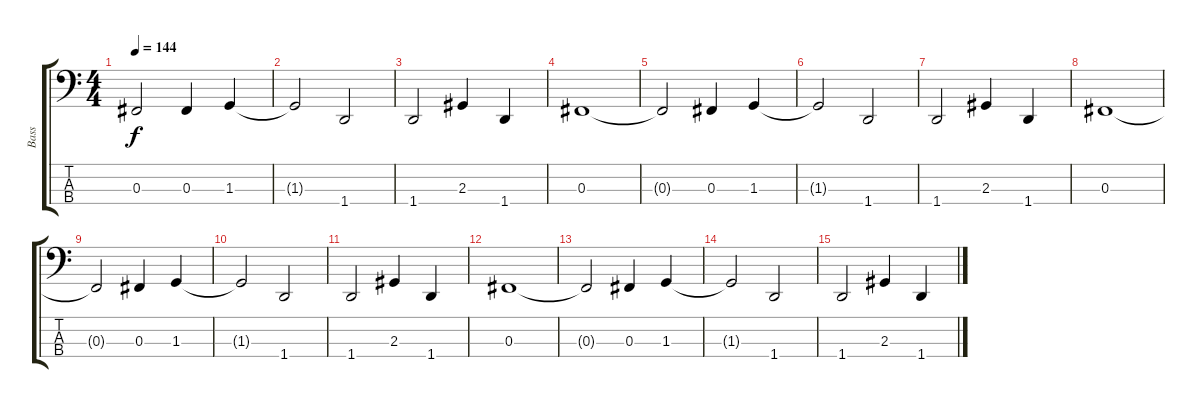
\track ("Bass" "Bass") {instrument electricbassfinger}
\staff {score tabs}
\tuning (E2 B1 Gb1 Db1) {hide}
\ts (4 4)
\tempo 144
\clef f4
\ks c
0.3{t}.2{dy f} 0.3.4 1.3.4 |
1.3{t}.2 1.4.2 |
1.4.2 2.3.4 1.4.4 |
0.3.1{volume 7} |
0.3{t}.2 0.3.4 1.3.4 |
1.3{t}.2 1.4.2 |
1.4.2 2.3.4 1.4.4 |
0.3.1{volume 3} |
0.3{t}.2 0.3.4 1.3.4 |
1.3{t}.2 1.4.2 |
1.4.2 2.3.4 1.4.4 |
0.3.1{volume 0} |
0.3{t}.2 0.3.4 1.3.4 |
1.3{t}.2 1.4.2 |
1.4.2 2.3.4 1.4.4
